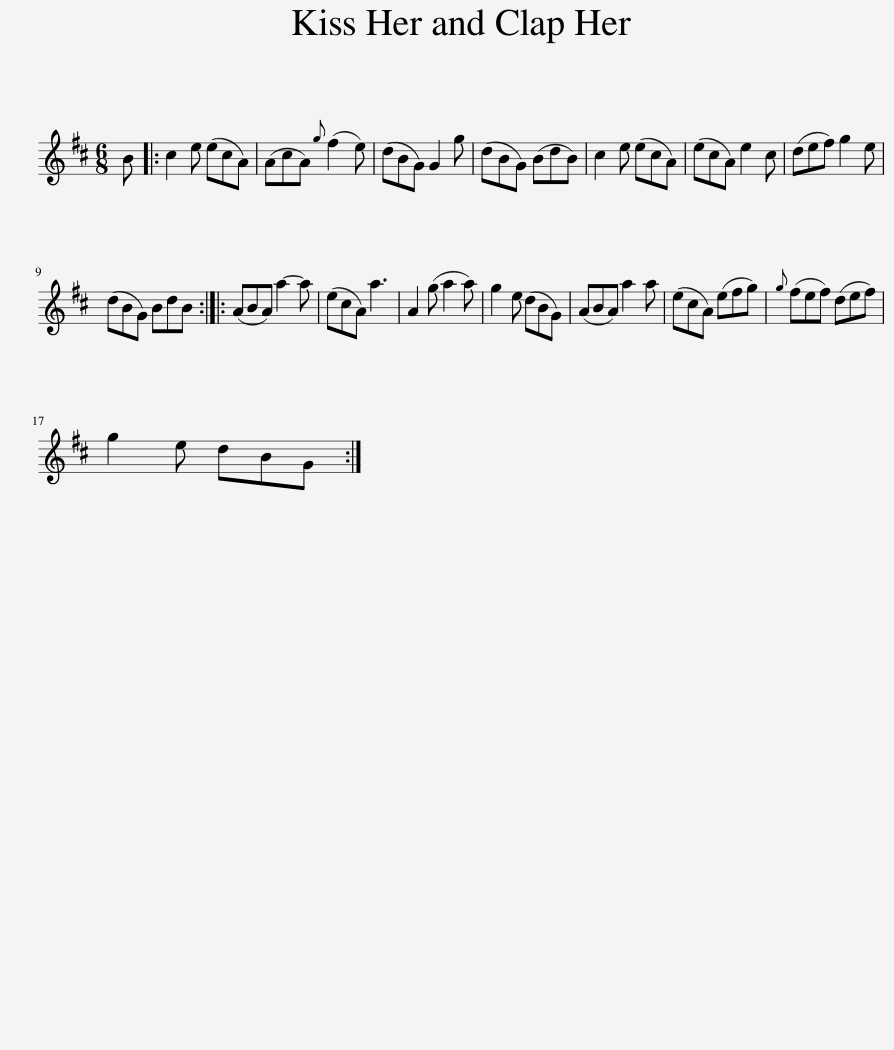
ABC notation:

X:1
L:1/8
M:6/8
I:linebreak $
K:D
V:1 treble
V:1
 B |: c2 e (ecA) | (AcA){g} (f2 e) | (dBG) G2 g | (dBG) (BdB) | %5
 c2 e (ecA) | (ecA) e2 c | (def) g2 e |$ (dBG) BdB :: (ABA) a2- a | %10
 (ecA) a3 | A2 (g a2 a) | g2 e (dBG) | (ABA) a2 a | (ecA) (efg) | %15
{g} (fef) (def) |$ g2 e dBG :| %17
